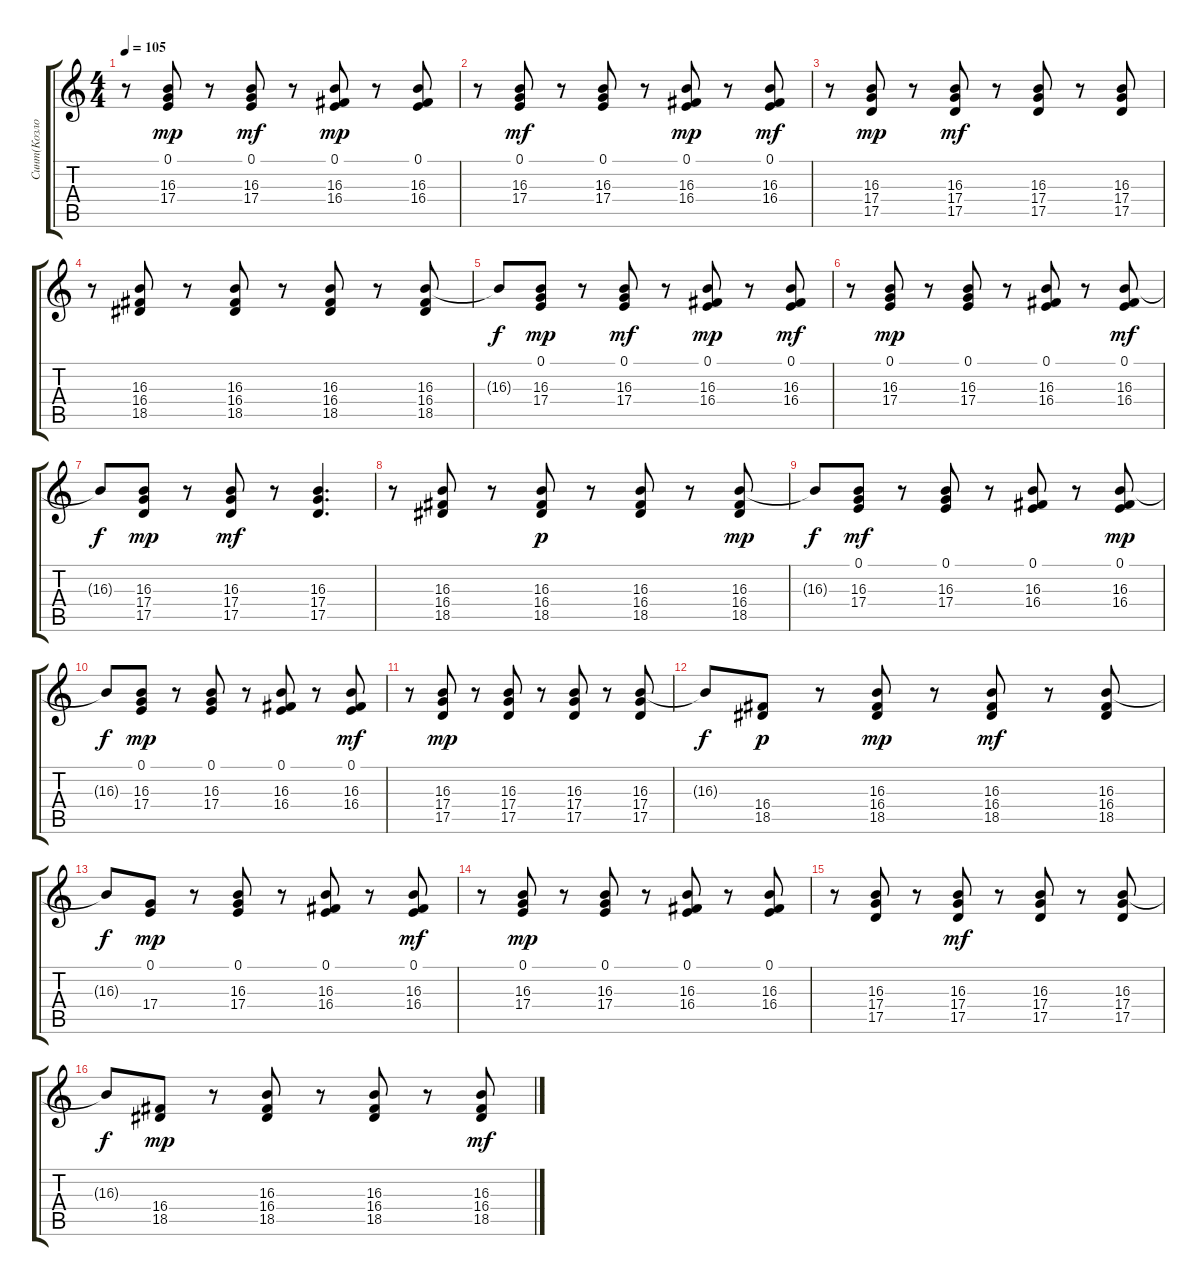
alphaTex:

\track ("Синт(Козлов)" "Синт(Козло") {instrument percussiveorgan}
\staff {score tabs}
\tuning (E4 B3 G3 D3 A2 E2) {hide}
\ts (4 4)
\tempo 105
\clef g2
\ks c
r.8{dy mp} (0.1 16.3 17.4).8 r.8 (0.1 16.3 17.4).8{dy mf} r.8 (0.1 16.3 16.4).8{dy mp} r.8 (0.1 16.3 16.4).8 |
r.8 (0.1 16.3 17.4).8{dy mf} r.8 (0.1 16.3 17.4).8 r.8 (0.1 16.3 16.4).8{dy mp} r.8 (0.1 16.3 16.4).8{dy mf} |
r.8 (16.3 17.4 17.5).8{dy mp} r.8 (16.3 17.4 17.5).8{dy mf} r.8 (16.3 17.4 17.5).8 r.8 (16.3 17.4 17.5).8 |
r.8 (16.3 16.4 18.5).8 r.8 (16.3 16.4 18.5).8 r.8 (16.3 16.4 18.5).8 r.8 (16.3 16.4 18.5).8 |
16.3{t}.8{dy f} (0.1 16.3 17.4).8{dy mp} r.8 (0.1 16.3 17.4).8{dy mf} r.8 (0.1 16.3 16.4).8{dy mp} r.8 (0.1 16.3 16.4).8{dy mf} |
r.8 (0.1 16.3 17.4).8{dy mp} r.8 (0.1 16.3 17.4).8 r.8 (0.1 16.3 16.4).8 r.8 (0.1 16.3 16.4).8{dy mf} |
16.3{t}.8{dy f} (16.3 17.4 17.5).8{dy mp} r.8 (16.3 17.4 17.5).8{dy mf} r.8 (16.3 17.4 17.5).4{d} |
r.8 (16.3 16.4 18.5).8 r.8 (16.3 16.4 18.5).8{dy p} r.8 (16.3 16.4 18.5).8 r.8 (16.3 16.4 18.5).8{dy mp} |
16.3{t}.8{dy f} (0.1 16.3 17.4).8{dy mf} r.8 (0.1 16.3 17.4).8 r.8 (0.1 16.3 16.4).8 r.8 (0.1 16.3 16.4).8{dy mp} |
16.3{t}.8{dy f} (0.1 16.3 17.4).8{dy mp} r.8 (0.1 16.3 17.4).8 r.8 (0.1 16.3 16.4).8 r.8 (0.1 16.3 16.4).8{dy mf} |
r.8 (16.3 17.4 17.5).8{dy mp} r.8 (16.3 17.4 17.5).8 r.8 (16.3 17.4 17.5).8 r.8 (16.3 17.4 17.5).8 |
16.3{t}.8{dy f} (16.4 18.5).8{dy p} r.8 (16.3 16.4 18.5).8{dy mp} r.8 (16.3 16.4 18.5).8{dy mf} r.8 (16.3 16.4 18.5).8 |
16.3{t}.8{dy f} (0.1 17.4).8{dy mp} r.8 (0.1 16.3 17.4).8 r.8 (0.1 16.3 16.4).8 r.8 (0.1 16.3 16.4).8{dy mf} |
r.8 (0.1 16.3 17.4).8{dy mp} r.8 (0.1 16.3 17.4).8 r.8 (0.1 16.3 16.4).8 r.8 (0.1 16.3 16.4).8 |
r.8 (16.3 17.4 17.5).8 r.8 (16.3 17.4 17.5).8{dy mf} r.8 (16.3 17.4 17.5).8 r.8 (16.3 17.4 17.5).8 |
16.3{t}.8{dy f} (16.4 18.5).8{dy mp} r.8 (16.3 16.4 18.5).8 r.8 (16.3 16.4 18.5).8 r.8 (16.3 16.4 18.5).8{dy mf}
